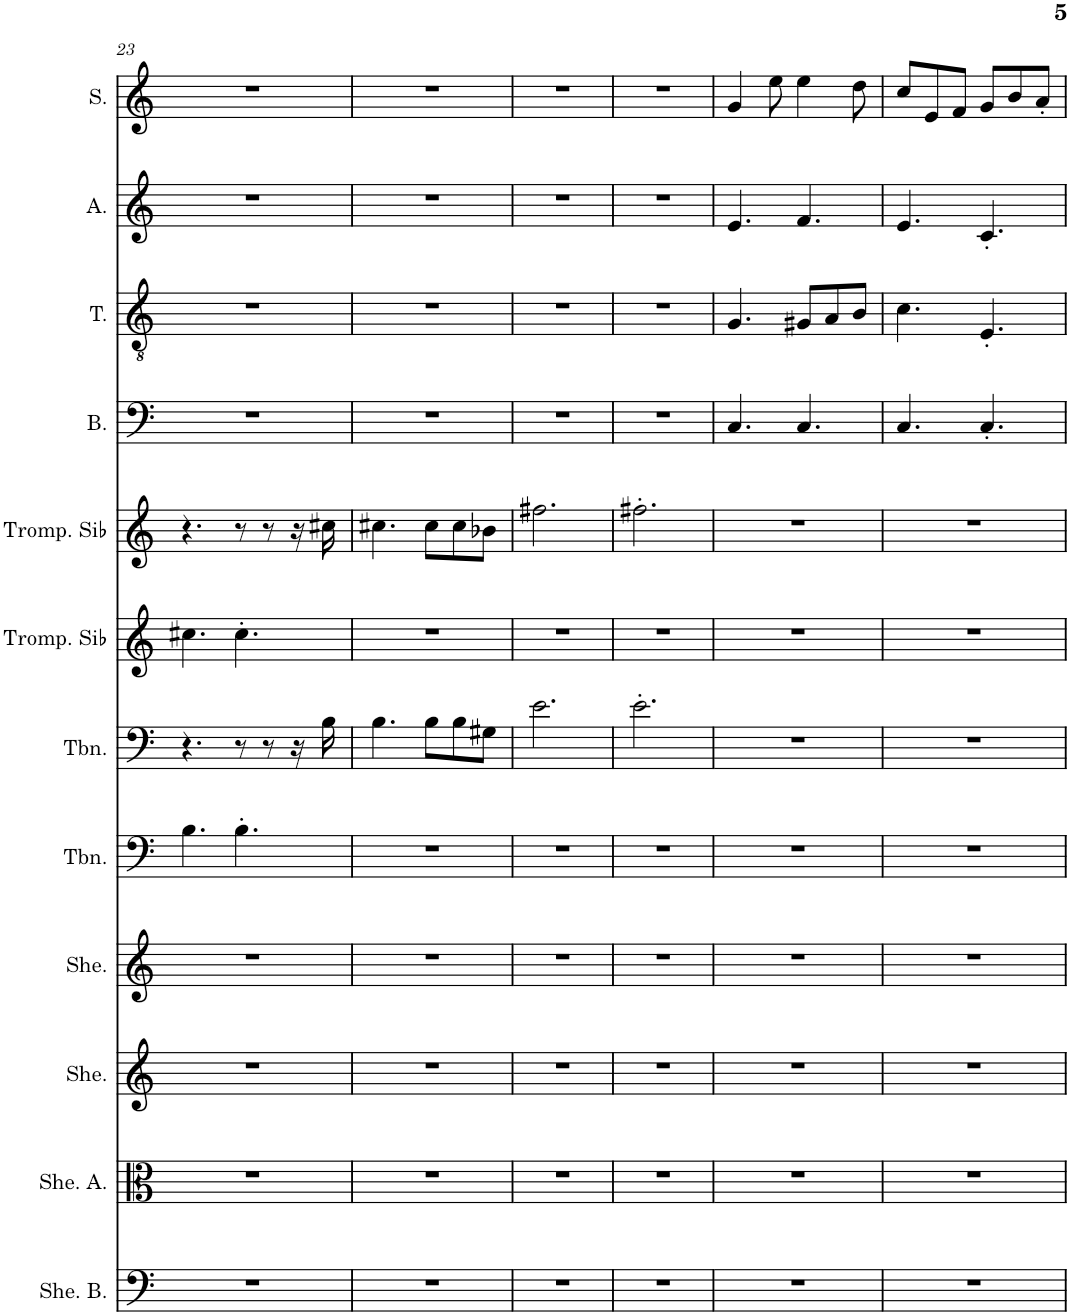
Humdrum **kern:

**kern	**kern	**kern	**kern	**kern	**kern	**kern	**kern	**kern	**kern	**kern	**kern
*part12	*part11	*part10	*part9	*part8	*part7	*part6	*part5	*part4	*part3	*part2	*part1
*staff12	*staff11	*staff10	*staff9	*staff8	*staff7	*staff6	*staff5	*staff4	*staff3	*staff2	*staff1
*I"Sheng Basse, Harmoniu	*I"Sheng Alto, Harmoniu	*I"Sheng, Harmoniu	*I"Sheng, Reed-Org	*I"Trombone, Solo Bas	*I"Trombone, Solo Ten	*I"Trompette en Sib, Solo Alt	*I"Trompette en Sib, Solo Sop	*I"Basse	*I"Ténor	*I"Alto	*I"Soprano
*I'She. B.	*I'She. A.	*I'She.	*I'She.	*I'Tbn.	*I'Tbn.	*I'Tromp. Sib	*I'Tromp. Sib	*I'B.	*I'T.	*I'A.	*I'S.
!!LO:PB:g=z
*clefF4	*clefC3	*clefG2	*clefG2	*clefF4	*clefF4	*clefG2	*clefG2	*clefF4	*clefGv2	*clefG2	*clefG2
*	*	*	*	*	*	*Trd1c2	*Trd1c2	*	*	*	*
*k[]	*k[]	*k[]	*k[]	*k[]	*k[]	*k[]	*k[]	*k[]	*k[]	*k[]	*k[]
*M6/8	*M6/8	*M6/8	*M6/8	*M6/8	*M6/8	*M6/8	*M6/8	*M6/8	*M6/8	*M6/8	*M6/8
=23	=23	=23	=23	=23	=23	=23	=23	=23	=23	=23	=23
2.r	2.r	2.r	2.r	4.B\	4.r	4.cc#X\	4.r	2.r	2.r	2.r	2.r
.	.	.	.	4.B'\	8r	4.cc#'\	8r	.	.	.	.
.	.	.	.	.	8r	.	8r	.	.	.	.
.	.	.	.	.	16r	.	16r	.	.	.	.
.	.	.	.	.	16B\	.	16cc#X\	.	.	.	.
=24	=24	=24	=24	=24	=24	=24	=24	=24	=24	=24	=24
2.r	2.r	2.r	2.r	2.r	4.B\	2.r	4.cc#X\	2.r	2.r	2.r	2.r
.	.	.	.	.	8B\L	.	8cc#\L	.	.	.	.
.	.	.	.	.	8B\	.	8cc#\	.	.	.	.
.	.	.	.	.	8G#X\J	.	8b-X\J	.	.	.	.
=25	=25	=25	=25	=25	=25	=25	=25	=25	=25	=25	=25
2.r	2.r	2.r	2.r	2.r	2.e\	2.r	2.ff#X\	2.r	2.r	2.r	2.r
=26	=26	=26	=26	=26	=26	=26	=26	=26	=26	=26	=26
2.r	2.r	2.r	2.r	2.r	2.e'\	2.r	2.ff#X'\	2.r	2.r	2.r	2.r
=27	=27	=27	=27	=27	=27	=27	=27	=27	=27	=27	=27
2.r	2.r	2.r	2.r	2.r	2.r	2.r	2.r	4.C/	4.G/	4.e/	4g/
.	.	.	.	.	.	.	.	.	.	.	8ee\
.	.	.	.	.	.	.	.	4.C/	8G#X/L	4.f/	4ee\
.	.	.	.	.	.	.	.	.	8A/	.	.
.	.	.	.	.	.	.	.	.	8B/J	.	8dd\
=28	=28	=28	=28	=28	=28	=28	=28	=28	=28	=28	=28
2.r	2.r	2.r	2.r	2.r	2.r	2.r	2.r	4.C/	4.c\	4.e/	8cc/L
.	.	.	.	.	.	.	.	.	.	.	8e/
.	.	.	.	.	.	.	.	.	.	.	8f/J
.	.	.	.	.	.	.	.	4.C'/	4.E'/	4.c'/	8g/L
.	.	.	.	.	.	.	.	.	.	.	8b/
.	.	.	.	.	.	.	.	.	.	.	8a'/J
=	=	=	=	=	=	=	=	=	=	=	=
*-	*-	*-	*-	*-	*-	*-	*-	*-	*-	*-	*-
